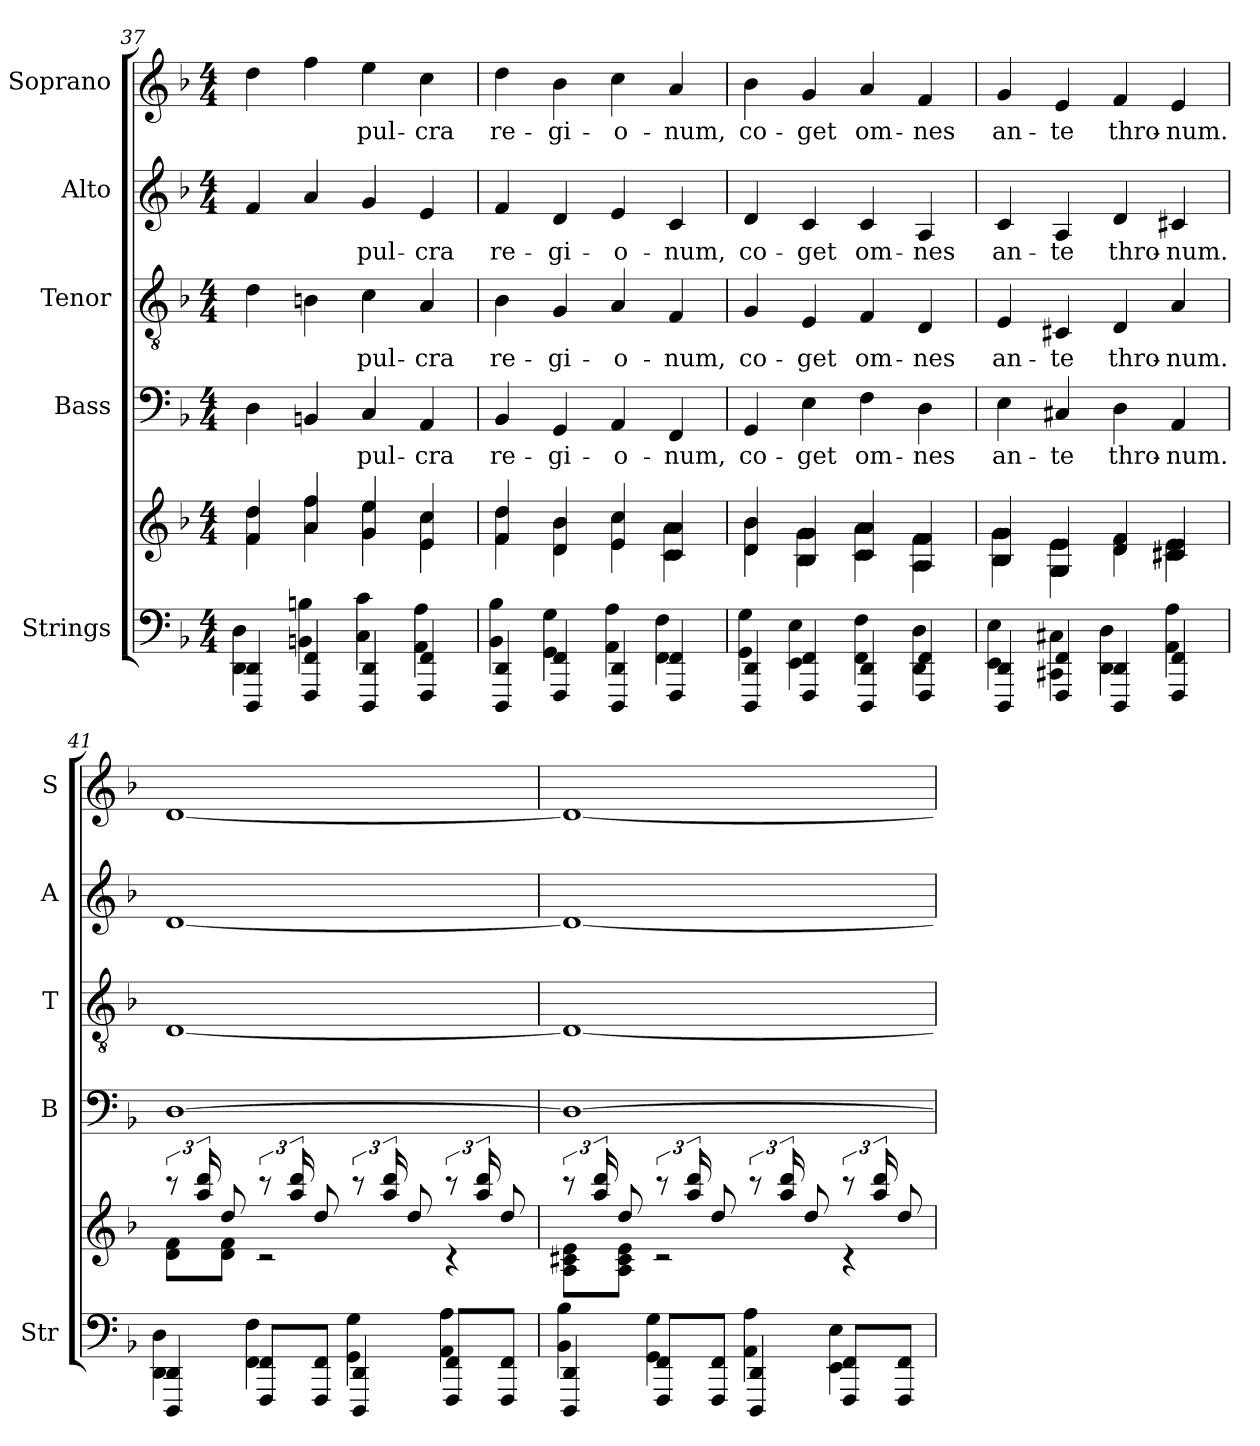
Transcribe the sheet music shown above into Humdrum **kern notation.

**kern	**kern	**kern	**text	**kern	**text	**kern	**text	**kern	**text
*part5	*part5	*part4	*part4	*part3	*part3	*part2	*part2	*part1	*part1
*staff6	*staff5	*staff4	*staff4	*staff3	*staff3	*staff2	*staff2	*staff1	*staff1
*I"Strings	*	*I"Bass	*	*I"Tenor	*	*I"Alto	*	*I"Soprano	*
*I'Str	*	*I'B	*	*I'T	*	*I'A	*	*I'S	*
*clefF4	*clefG2	*clefF4	*	*clefGv2	*	*clefG2	*	*clefG2	*
*k[b-]	*k[b-]	*k[b-]	*	*k[b-]	*	*k[b-]	*	*k[b-]	*
*M4/4	*M4/4	*M4/4	*	*M4/4	*	*M4/4	*	*M4/4	*
=37	=37	=37	=37	=37	=37	=37	=37	=37	=37
*^	*^	*	*	*	*	*	*	*	*
4DDD/ 4DD/	4DD\ 4D\	4f/ 4dd/	4f\ 4dd\	4D	.	4d	.	4f	.	4dd	.
4FFF/ 4FF/	4BBn\ 4Bn\	4a/ 4ff/	4a\ 4ff\	4BBn	.	4Bn	.	4a	.	4ff	.
!	!	!	!	!	!LO:LY:b	!	!LO:LY:b	!	!LO:LY:b	!	!LO:LY:b
4DDD/ 4DD/	4C\ 4c\	4g/ 4ee/	4g\ 4ee\	4C	-pul-	4c	-pul-	4g	-pul-	4ee	-pul-
!	!	!	!	!	!LO:LY:b	!	!LO:LY:b	!	!LO:LY:b	!	!LO:LY:b
4FFF/ 4FF/	4AA\ 4A\	4e/ 4cc/	4e\ 4cc\	4AA	-cra	4A	-cra	4e	-cra	4cc	-cra
=38	=38	=38	=38	=38	=38	=38	=38	=38	=38	=38	=38
!	!	!	!	!	!LO:LY:b	!	!LO:LY:b	!	!LO:LY:b	!	!LO:LY:b
4DDD/ 4DD/	4BB-\ 4B-\	4f/ 4dd/	4f\ 4dd\	4BB-	re-	4B-	re-	4f	re-	4dd	re-
!	!	!	!	!	!LO:LY:b	!	!LO:LY:b	!	!LO:LY:b	!	!LO:LY:b
4FFF/ 4FF/	4GG\ 4G\	4d/ 4b-/	4d\ 4b-\	4GG	-gi-	4G	-gi-	4d	-gi-	4b-	-gi-
!	!	!	!	!	!LO:LY:b	!	!LO:LY:b	!	!LO:LY:b	!	!LO:LY:b
4DDD/ 4DD/	4AA\ 4A\	4e/ 4cc/	4e\ 4cc\	4AA	-o-	4A	-o-	4e	-o-	4cc	-o-
!	!	!	!	!	!LO:LY:b	!	!LO:LY:b	!	!LO:LY:b	!	!LO:LY:b
4FFF/ 4FF/	4FF\ 4F\	4c/ 4a/	4c\ 4a\	4FF	-num,	4F	-num,	4c	-num,	4a	-num,
=39	=39	=39	=39	=39	=39	=39	=39	=39	=39	=39	=39
!	!	!	!	!	!LO:LY:b	!	!LO:LY:b	!	!LO:LY:b	!	!LO:LY:b
4DDD/ 4DD/	4GG\ 4G\	4d/ 4b-/	4d\ 4b-\	4GG	co-	4G	co-	4d	co-	4b-	co-
!	!	!	!	!	!LO:LY:b	!	!LO:LY:b	!	!LO:LY:b	!	!LO:LY:b
4FFF/ 4FF/	4EE\ 4E\	4B-/ 4g/	4B-\ 4g\	4E	-get	4E	-get	4c	-get	4g	-get
!	!	!	!	!	!LO:LY:b	!	!LO:LY:b	!	!LO:LY:b	!	!LO:LY:b
4DDD/ 4DD/	4FF\ 4F\	4c/ 4a/	4c\ 4a\	4F	om-	4F	om-	4c	om-	4a	om-
!	!	!	!	!	!LO:LY:b	!	!LO:LY:b	!	!LO:LY:b	!	!LO:LY:b
4FFF/ 4FF/	4DD\ 4D\	4A/ 4f/	4A\ 4f\	4D	-nes	4D	-nes	4A	-nes	4f	-nes
=40	=40	=40	=40	=40	=40	=40	=40	=40	=40	=40	=40
!	!	!	!	!	!LO:LY:b	!	!LO:LY:b	!	!LO:LY:b	!	!LO:LY:b
4DDD/ 4DD/	4EE\ 4E\	4B-/ 4g/	4B-\ 4g\	4E	an-	4E	an-	4c	an-	4g	an-
!	!	!	!	!	!LO:LY:b	!	!LO:LY:b	!	!LO:LY:b	!	!LO:LY:b
4FFF/ 4FF/	4CC#X\ 4C#X\	4G/ 4e/	4G\ 4e\	4C#X	-te	4C#X	-te	4A	-te	4e	-te
!	!	!	!	!	!LO:LY:b	!	!LO:LY:b	!	!LO:LY:b	!	!LO:LY:b
4DDD/ 4DD/	4DD\ 4D\	4d/ 4f/	4d\ 4f\	4D	thro-	4D	thro-	4d	thro-	4f	thro-
4FFF/ 4FF/	4AA\ 4A\	4c#X/ 4e/	4c#X\ 4e\	4AA	-num.	4A	-num.	4c#X	-num.	4e	-num.
=41	=41	=41	=41	=41	=41	=41	=41	=41	=41	=41	=41
4DDD/ 4DD/	4DD\ 4D\	12r	8d\ 8f\L	[1D	.	[1D	.	[1d	.	[1d	.
.	.	24aa/ 24ddd/	.	.	.	.	.	.	.	.	.
.	.	8dd/	8d\ 8f\J	.	.	.	.	.	.	.	.
8FFF/ 8FF/L	4FF\ 4F\	12r	2r	.	.	.	.	.	.	.	.
.	.	24aa/ 24ddd/	.	.	.	.	.	.	.	.	.
8FFF/ 8FF/J	.	8dd/	.	.	.	.	.	.	.	.	.
4DDD/ 4DD/	4GG\ 4G\	12r	.	.	.	.	.	.	.	.	.
.	.	24aa/ 24ddd/	.	.	.	.	.	.	.	.	.
.	.	8dd/	.	.	.	.	.	.	.	.	.
8FFF/ 8FF/L	4AA\ 4A\	12r	4r	.	.	.	.	.	.	.	.
.	.	24aa/ 24ddd/	.	.	.	.	.	.	.	.	.
8FFF/ 8FF/J	.	8dd/	.	.	.	.	.	.	.	.	.
=42	=42	=42	=42	=42	=42	=42	=42	=42	=42	=42	=42
4DDD/ 4DD/	4BB-\ 4B-\	12r	8A\ 8c#X\ 8e\L	1D_	.	1D_	.	1d_	.	1d_	.
.	.	24aa/ 24ddd/	.	.	.	.	.	.	.	.	.
.	.	8dd/	8A\ 8c#\ 8e\J	.	.	.	.	.	.	.	.
8FFF/ 8FF/L	4GG\ 4G\	12r	2r	.	.	.	.	.	.	.	.
.	.	24aa/ 24ddd/	.	.	.	.	.	.	.	.	.
8FFF/ 8FF/J	.	8dd/	.	.	.	.	.	.	.	.	.
4DDD/ 4DD/	4AA\ 4A\	12r	.	.	.	.	.	.	.	.	.
.	.	24aa/ 24ddd/	.	.	.	.	.	.	.	.	.
.	.	8dd/	.	.	.	.	.	.	.	.	.
8FFF/ 8FF/L	4EE\ 4E\	12r	4r	.	.	.	.	.	.	.	.
.	.	24aa/ 24ddd/	.	.	.	.	.	.	.	.	.
8FFF/ 8FF/J	.	8dd/	.	.	.	.	.	.	.	.	.
*v	*v	*	*	*	*	*	*	*	*	*	*
*	*v	*v	*	*	*	*	*	*	*	*
=	=	=	=	=	=	=	=	=	=
*-	*-	*-	*-	*-	*-	*-	*-	*-	*-
